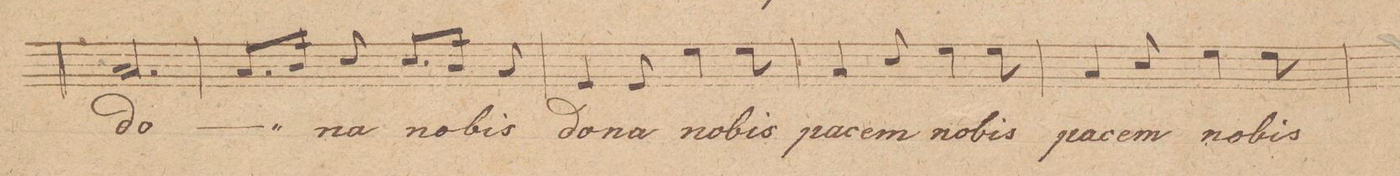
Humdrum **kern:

**kern	**text	**dynam
*I"Baſso 2do	*	*
*clefF4	*	*
*k[]	*	*
*M6/8	*	*
2.C/	do-	.
=68	=68	=68
8.C/L	.	.
16D/Jk	.	.
8E/	-na	.
8.E/L	no-	.
16D/Jk	.	.
8C/	-bis	.
=69	=69	=69
4GG/	do-	.
8GG/	-na	.
4G\	no-	.
8G\	-bis	.
=70	=70	=70
4C/	pa-	.
8E/	-cem	.
4G\	no-	.
8G\	-bis	.
=71	=71	=71
4C/	pa-	.
8E/	-cem	.
4G\	no-	.
8G\	-bis	.
=72	=72	=72
*-	*-	*-
